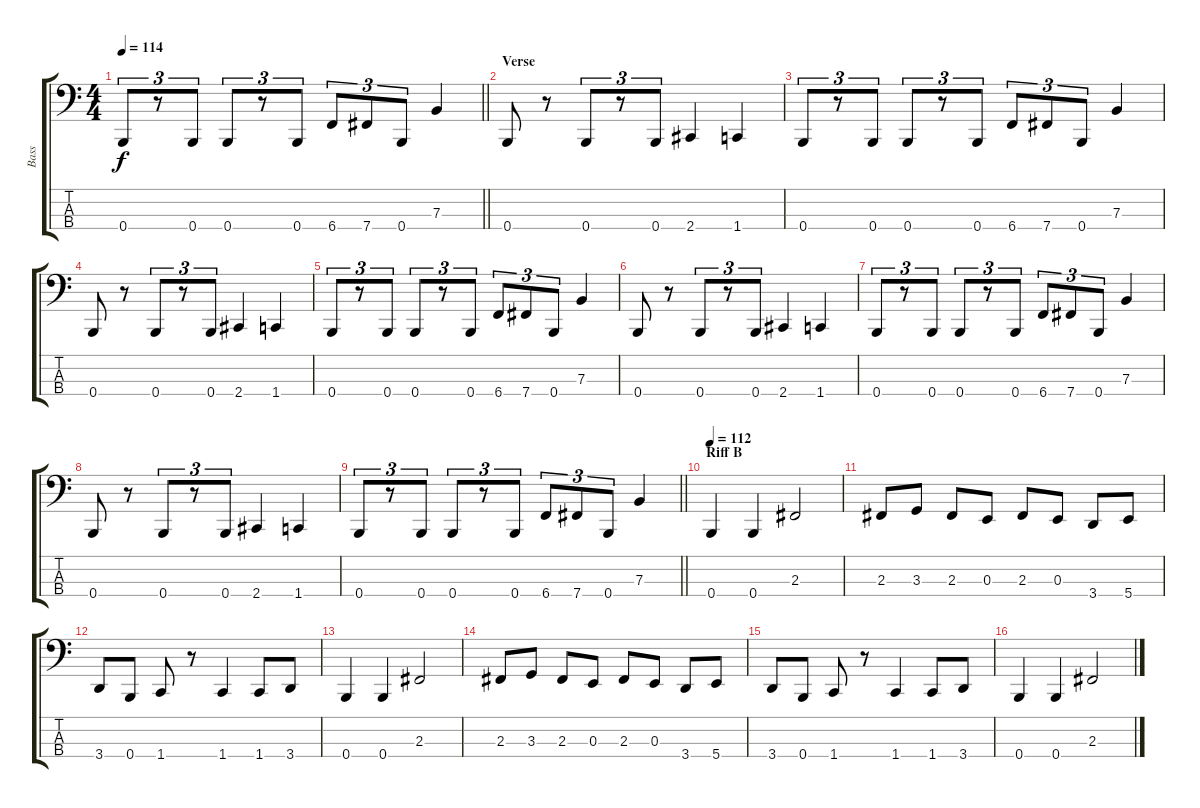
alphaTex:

\track ("Bass" "Bass") {instrument electricbassfinger}
\staff {score tabs}
\tuning (D2 A1 E1 B0) {hide}
\ts (4 4)
\tempo 114
\clef f4
\barLineRight lightlight
\ks c
0.4.8{tu (3 2) dy f} r.8{tu (3 2)} 0.4.8{tu (3 2)} 0.4.8{tu (3 2)} r.8{tu (3 2)} 0.4.8{tu (3 2)} 6.4.8{tu (3 2)} 7.4.8{tu (3 2)} 0.4.8{tu (3 2)} 7.3.4 |
\section ("" "Verse")
0.4.8 r.8 0.4.8{tu (3 2)} r.8{tu (3 2)} 0.4.8{tu (3 2)} 2.4.4 1.4.4 |
0.4.8{tu (3 2)} r.8{tu (3 2)} 0.4.8{tu (3 2)} 0.4.8{tu (3 2)} r.8{tu (3 2)} 0.4.8{tu (3 2)} 6.4.8{tu (3 2)} 7.4.8{tu (3 2)} 0.4.8{tu (3 2)} 7.3.4 |
0.4.8 r.8 0.4.8{tu (3 2)} r.8{tu (3 2)} 0.4.8{tu (3 2)} 2.4.4 1.4.4 |
0.4.8{tu (3 2)} r.8{tu (3 2)} 0.4.8{tu (3 2)} 0.4.8{tu (3 2)} r.8{tu (3 2)} 0.4.8{tu (3 2)} 6.4.8{tu (3 2)} 7.4.8{tu (3 2)} 0.4.8{tu (3 2)} 7.3.4 |
0.4.8 r.8 0.4.8{tu (3 2)} r.8{tu (3 2)} 0.4.8{tu (3 2)} 2.4.4 1.4.4 |
0.4.8{tu (3 2)} r.8{tu (3 2)} 0.4.8{tu (3 2)} 0.4.8{tu (3 2)} r.8{tu (3 2)} 0.4.8{tu (3 2)} 6.4.8{tu (3 2)} 7.4.8{tu (3 2)} 0.4.8{tu (3 2)} 7.3.4 |
0.4.8 r.8 0.4.8{tu (3 2)} r.8{tu (3 2)} 0.4.8{tu (3 2)} 2.4.4 1.4.4 |
\barLineRight lightlight
0.4.8{tu (3 2)} r.8{tu (3 2)} 0.4.8{tu (3 2)} 0.4.8{tu (3 2)} r.8{tu (3 2)} 0.4.8{tu (3 2)} 6.4.8{tu (3 2)} 7.4.8{tu (3 2)} 0.4.8{tu (3 2)} 7.3.4 |
\section ("" "Riff B")
\tempo 112
0.4.4 0.4.4 2.3.2 |
2.3.8 3.3.8 2.3.8 0.3.8 2.3.8 0.3.8 3.4.8 5.4.8 |
3.4.8 0.4.8 1.4.8 r.8 1.4.4 1.4.8 3.4.8 |
0.4.4 0.4.4 2.3.2 |
2.3.8 3.3.8 2.3.8 0.3.8 2.3.8 0.3.8 3.4.8 5.4.8 |
3.4.8 0.4.8 1.4.8 r.8 1.4.4 1.4.8 3.4.8 |
0.4.4 0.4.4 2.3.2
